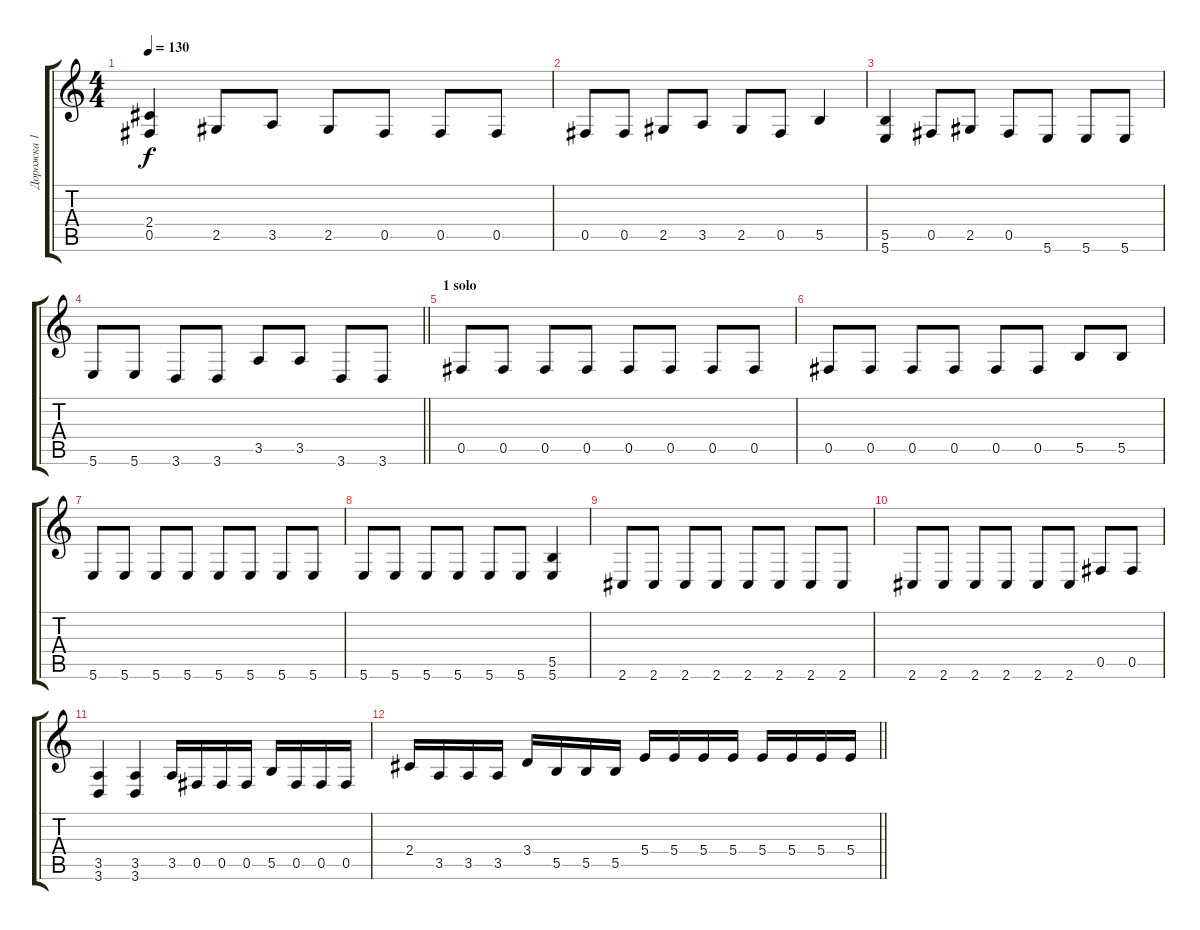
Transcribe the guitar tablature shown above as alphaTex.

\track ("Дорожка 1" "Дорожка 1") {instrument distortionguitar}
\staff {score tabs}
\tuning (Db4 Ab3 E3 B2 Gb2 B1) {hide}
\ts (4 4)
\tempo 130
\clef g2
\ks c
(2.4 0.5).4{dy f} 2.5.8 3.5.8 2.5.8 0.5.8 0.5.8 0.5.8 |
0.5.8 0.5.8 2.5.8 3.5.8 2.5.8 0.5.8 5.5.4 |
(5.5 5.6).4 0.5.8 2.5.8 0.5.8 5.6.8 5.6.8 5.6.8 |
\barLineRight lightlight
5.6.8 5.6.8 3.6.8 3.6.8 3.5.8 3.5.8 3.6.8 3.6.8 |
\section ("" "1 solo")
0.5.8 0.5.8 0.5.8 0.5.8 0.5.8 0.5.8 0.5.8 0.5.8 |
0.5.8 0.5.8 0.5.8 0.5.8 0.5.8 0.5.8 5.5.8 5.5.8 |
5.6.8 5.6.8 5.6.8 5.6.8 5.6.8 5.6.8 5.6.8 5.6.8 |
5.6.8 5.6.8 5.6.8 5.6.8 5.6.8 5.6.8 (5.5 5.6).4 |
2.6.8 2.6.8 2.6.8 2.6.8 2.6.8 2.6.8 2.6.8 2.6.8 |
2.6.8 2.6.8 2.6.8 2.6.8 2.6.8 2.6.8 0.5.8 0.5.8 |
(3.5 3.6).4 (3.5 3.6).4 3.5.16 0.5.16 0.5.16 0.5.16 5.5.16 0.5.16 0.5.16 0.5.16 |
\barLineRight lightlight
2.4.16 3.5.16 3.5.16 3.5.16 3.4.16 5.5.16 5.5.16 5.5.16 5.4.16 5.4.16 5.4.16 5.4.16 5.4.16 5.4.16 5.4.16 5.4.16
